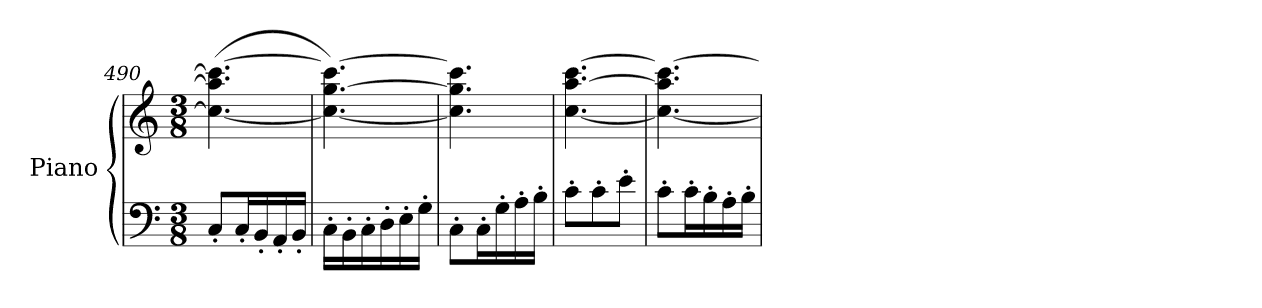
**kern	**kern
*part1	*part1
*staff2	*staff1
*I"Piano	*
*I'Pno.	*
*clefF4	*clefG2
*k[]	*k[]
*M3/8	*M3/8
=490	=490
8C'/L	(>4.cc\_ 4.aa\] 4.ccc\_
16C'/L	.
16BB'/	.
16AA'/	.
16BB'/JJ	.
=491	=491
16C'\LL	4.cc\_ [4.gg\ 4.ccc\_)
16BB'\	.
16C'\	.
16D'\	.
16E'\	.
16G'\JJ	.
=492	=492
8C'\L	4.cc\] 4.gg\] 4.ccc\]
16C'\L	.
16G'\	.
16A'\	.
16B'\JJ	.
!!LO:LB:g=z
=493	=493
8c'\L	[4.cc\ [4.aa\ [4.ccc\
8c'\	.
8e'\J	.
=494	=494
8c'\L	4.cc\_ 4.aa\] 4.ccc\_
16c'\L	.
16B'\	.
16A'\	.
16B'\JJ	.
=	=
*-	*-
